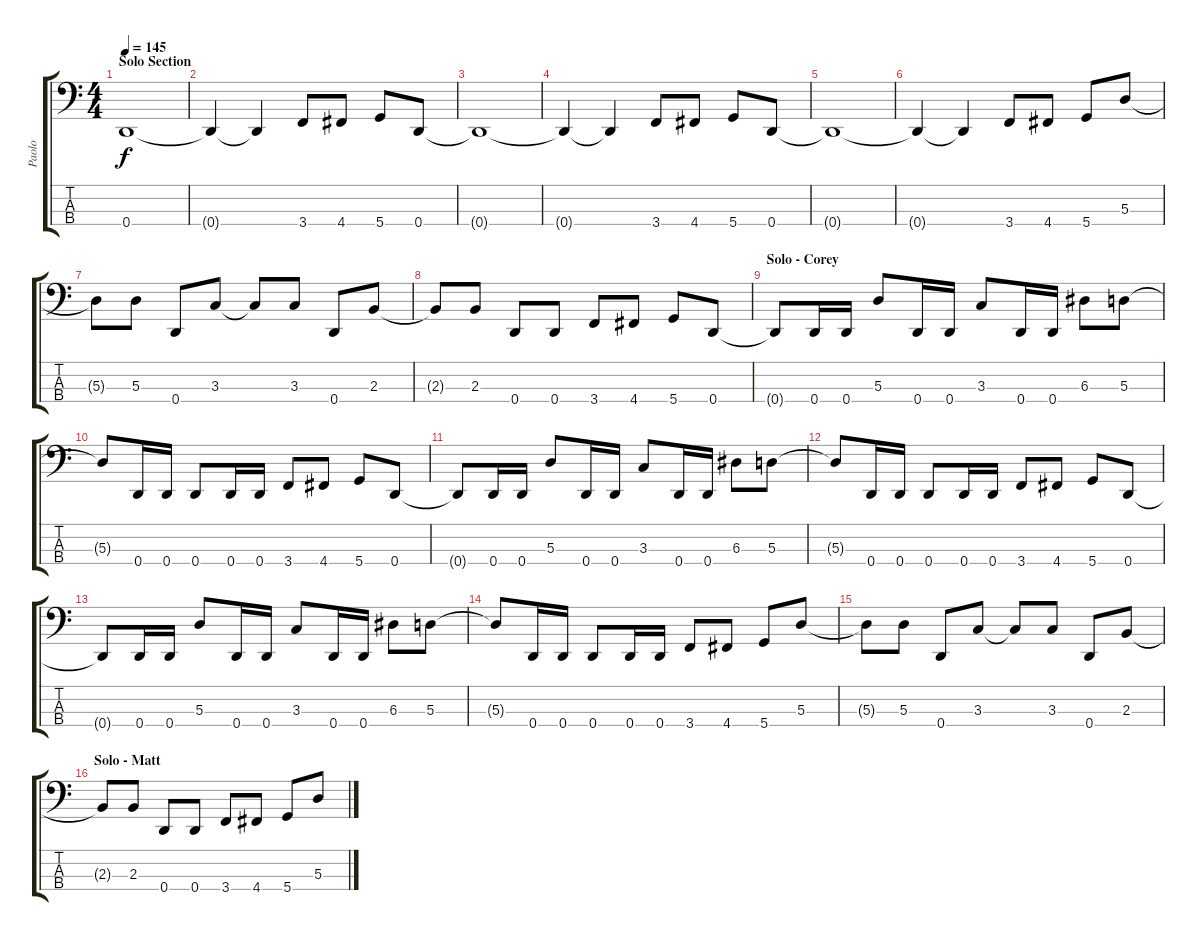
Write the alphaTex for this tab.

\track ("Paolo" "Paolo") {instrument electricbasspick}
\staff {score tabs}
\tuning (G2 D2 A1 D1) {hide}
\ts (4 4)
\section ("" "Solo Section")
\tempo 145
\clef f4
\ks c
0.4.1{dy f} |
0.4{t}.4 0.4{t}.4 3.4.8 4.4.8 5.4.8 0.4.8 |
0.4{t}.1 |
0.4{t}.4 0.4{t}.4 3.4.8 4.4.8 5.4.8 0.4.8 |
0.4{t}.1 |
0.4{t}.4 0.4{t}.4 3.4.8 4.4.8 5.4.8 5.3.8 |
5.3{t}.8 5.3.8 0.4.8 3.3.8 3.3{t}.8 3.3.8 0.4.8 2.3.8 |
2.3{t}.8 2.3.8 0.4.8 0.4.8 3.4.8 4.4.8 5.4.8 0.4.8 |
\section ("" "Solo - Corey")
0.4{t}.8 0.4.16 0.4.16 5.3.8 0.4.16 0.4.16 3.3.8 0.4.16 0.4.16 6.3.8 5.3.8 |
5.3{t}.8 0.4.16 0.4.16 0.4.8 0.4.16 0.4.16 3.4.8 4.4.8 5.4.8 0.4.8 |
0.4{t}.8 0.4.16 0.4.16 5.3.8 0.4.16 0.4.16 3.3.8 0.4.16 0.4.16 6.3.8 5.3.8 |
5.3{t}.8 0.4.16 0.4.16 0.4.8 0.4.16 0.4.16 3.4.8 4.4.8 5.4.8 0.4.8 |
0.4{t}.8 0.4.16 0.4.16 5.3.8 0.4.16 0.4.16 3.3.8 0.4.16 0.4.16 6.3.8 5.3.8 |
5.3{t}.8 0.4.16 0.4.16 0.4.8 0.4.16 0.4.16 3.4.8 4.4.8 5.4.8 5.3.8 |
5.3{t}.8 5.3.8 0.4.8 3.3.8 3.3{t}.8 3.3.8 0.4.8 2.3.8 |
\section ("" "Solo - Matt")
2.3{t}.8 2.3.8 0.4.8 0.4.8 3.4.8 4.4.8 5.4.8 5.3.8
